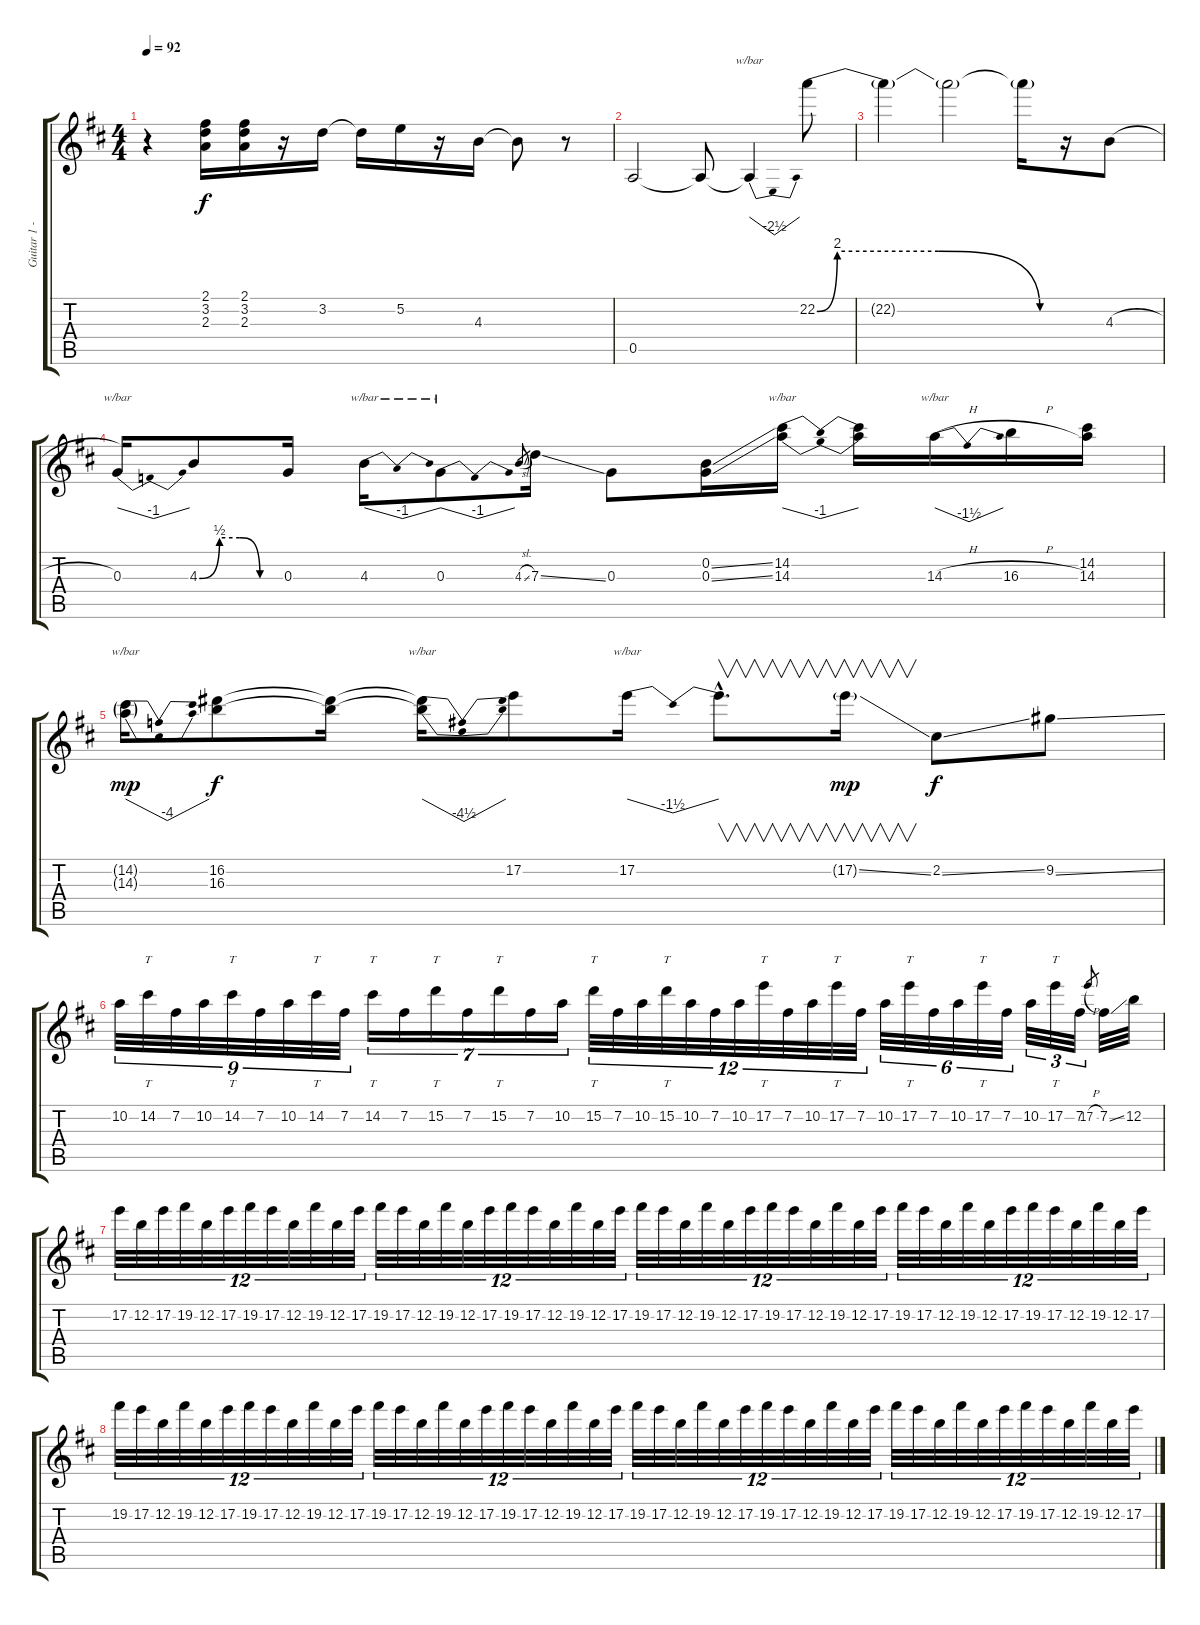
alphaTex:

\track ("Guitar 1 - Criss Oliva" "Guitar 1 -") {instrument distortionguitar}
\staff {score tabs}
\tuning (E4 B3 G3 D3 A2 E2) {hide}
\ts (4 4)
\tempo 92
\clef g2
\ks d
r.4{dy f} (2.1 3.2 2.3).16 (2.1 3.2 2.3).16 r.16 3.2.16 3.2{t}.16 5.2.16 r.16 4.3.16 4.3{t}.8 r.8 |
0.5.2 0.5{t}.8 0.5{t}.4{tbe (dip default 0 0 30 -10 60 0)} 22.2{be (custom 0 0 5 8 30 8 55 0 60 0)}.8 |
22.2{t}.4 22.2{t}.2 22.2{t}.16 r.16 4.3{h}.8 |
0.3.16{tbe (dip default 0 0 30 -4 60 0)} 4.3{be (custom 0 0 15 2 30 2 45 0 60 0)}.8 0.3.16 4.3.16{tbe (dip default 0 0 30 -4 60 0)} 0.3.8{tbe (dip default 0 0 30 -4 60 0)} 4.3{sl}.8{gr} 7.3{ss}.16 0.3.8 (0.2{ss} 0.3{ss}).16 (14.2 14.3).16{tbe (dip default 0 0 30 -4 60 0)} (14.2{t} 14.3{t}).16 14.3{h}.16{tbe (dip default 0 0 30 -6 60 0)} 16.3{h}.16 (14.2 14.3).16 |
(14.2{g} 14.3{g}).16{tbe (dip default 0 0 30 -16 60 0) dy mp} (16.2 16.3).8{dy f} (16.2{t} 16.3{t}).16 (16.2{t} 16.3{t}).16{tbe (dip default 0 0 30 -18 60 0)} 17.2.8 17.2.16{tbe (dip default 0 0 30 -6 60 0)} 17.2{hac t}.8{v d} 17.2{ss g}.16{v dy mp} 2.2{ss}.8{dy f} 9.2{ss}.8 |
10.2.32{tu (9 8)} 14.2.32{tt tu (9 8)} 7.2.32{tu (9 8)} 10.2.32{tu (9 8)} 14.2.32{tt tu (9 8)} 7.2.32{tu (9 8)} 10.2.32{tu (9 8)} 14.2.32{tt tu (9 8)} 7.2.32{tu (9 8)} 14.2.16{tt tu (7 4)} 7.2.16{tu (7 4)} 15.2.16{tt tu (7 4)} 7.2.16{tu (7 4)} 15.2.16{tt tu (7 4)} 7.2.16{tu (7 4)} 10.2.16{tu (7 4)} 15.2.32{tt tu (12 8)} 7.2.32{tu (12 8)} 10.2.32{tu (12 8)} 15.2.32{tt tu (12 8)} 10.2.32{tu (12 8)} 7.2.32{tu (12 8)} 10.2.32{tu (12 8)} 17.2.32{tt tu (12 8)} 7.2.32{tu (12 8)} 10.2.32{tu (12 8)} 17.2.32{tt tu (12 8)} 7.2.32{tu (12 8)} 10.2.32{tu (6 4)} 17.2.32{tt tu (6 4)} 7.2.32{tu (6 4)} 10.2.32{tu (6 4)} 17.2.32{tt tu (6 4)} 7.2.32{tu (6 4)} 10.2.32{tu (3 2)} 17.2.32{tt tu (3 2)} 7.2.32{tu (3 2)} 17.2{h}.8{gr} 7.2{ss}.32 12.2.32 |
17.2.32{tu (12 8)} 12.2.32{tu (12 8)} 17.2.32{tu (12 8)} 19.2.32{tu (12 8)} 12.2.32{tu (12 8)} 17.2.32{tu (12 8)} 19.2.32{tu (12 8)} 17.2.32{tu (12 8)} 12.2.32{tu (12 8)} 19.2.32{tu (12 8)} 12.2.32{tu (12 8)} 17.2.32{tu (12 8)} 19.2.32{tu (12 8)} 17.2.32{tu (12 8)} 12.2.32{tu (12 8)} 19.2.32{tu (12 8)} 12.2.32{tu (12 8)} 17.2.32{tu (12 8)} 19.2.32{tu (12 8)} 17.2.32{tu (12 8)} 12.2.32{tu (12 8)} 19.2.32{tu (12 8)} 12.2.32{tu (12 8)} 17.2.32{tu (12 8)} 19.2.32{tu (12 8)} 17.2.32{tu (12 8)} 12.2.32{tu (12 8)} 19.2.32{tu (12 8)} 12.2.32{tu (12 8)} 17.2.32{tu (12 8)} 19.2.32{tu (12 8)} 17.2.32{tu (12 8)} 12.2.32{tu (12 8)} 19.2.32{tu (12 8)} 12.2.32{tu (12 8)} 17.2.32{tu (12 8)} 19.2.32{tu (12 8)} 17.2.32{tu (12 8)} 12.2.32{tu (12 8)} 19.2.32{tu (12 8)} 12.2.32{tu (12 8)} 17.2.32{tu (12 8)} 19.2.32{tu (12 8)} 17.2.32{tu (12 8)} 12.2.32{tu (12 8)} 19.2.32{tu (12 8)} 12.2.32{tu (12 8)} 17.2.32{tu (12 8)} |
19.2.32{tu (12 8)} 17.2.32{tu (12 8)} 12.2.32{tu (12 8)} 19.2.32{tu (12 8)} 12.2.32{tu (12 8)} 17.2.32{tu (12 8)} 19.2.32{tu (12 8)} 17.2.32{tu (12 8)} 12.2.32{tu (12 8)} 19.2.32{tu (12 8)} 12.2.32{tu (12 8)} 17.2.32{tu (12 8)} 19.2.32{tu (12 8)} 17.2.32{tu (12 8)} 12.2.32{tu (12 8)} 19.2.32{tu (12 8)} 12.2.32{tu (12 8)} 17.2.32{tu (12 8)} 19.2.32{tu (12 8)} 17.2.32{tu (12 8)} 12.2.32{tu (12 8)} 19.2.32{tu (12 8)} 12.2.32{tu (12 8)} 17.2.32{tu (12 8)} 19.2.32{tu (12 8)} 17.2.32{tu (12 8)} 12.2.32{tu (12 8)} 19.2.32{tu (12 8)} 12.2.32{tu (12 8)} 17.2.32{tu (12 8)} 19.2.32{tu (12 8)} 17.2.32{tu (12 8)} 12.2.32{tu (12 8)} 19.2.32{tu (12 8)} 12.2.32{tu (12 8)} 17.2.32{tu (12 8)} 19.2.32{tu (12 8)} 17.2.32{tu (12 8)} 12.2.32{tu (12 8)} 19.2.32{tu (12 8)} 12.2.32{tu (12 8)} 17.2.32{tu (12 8)} 19.2.32{tu (12 8)} 17.2.32{tu (12 8)} 12.2.32{tu (12 8)} 19.2.32{tu (12 8)} 12.2.32{tu (12 8)} 17.2.32{tu (12 8)}
